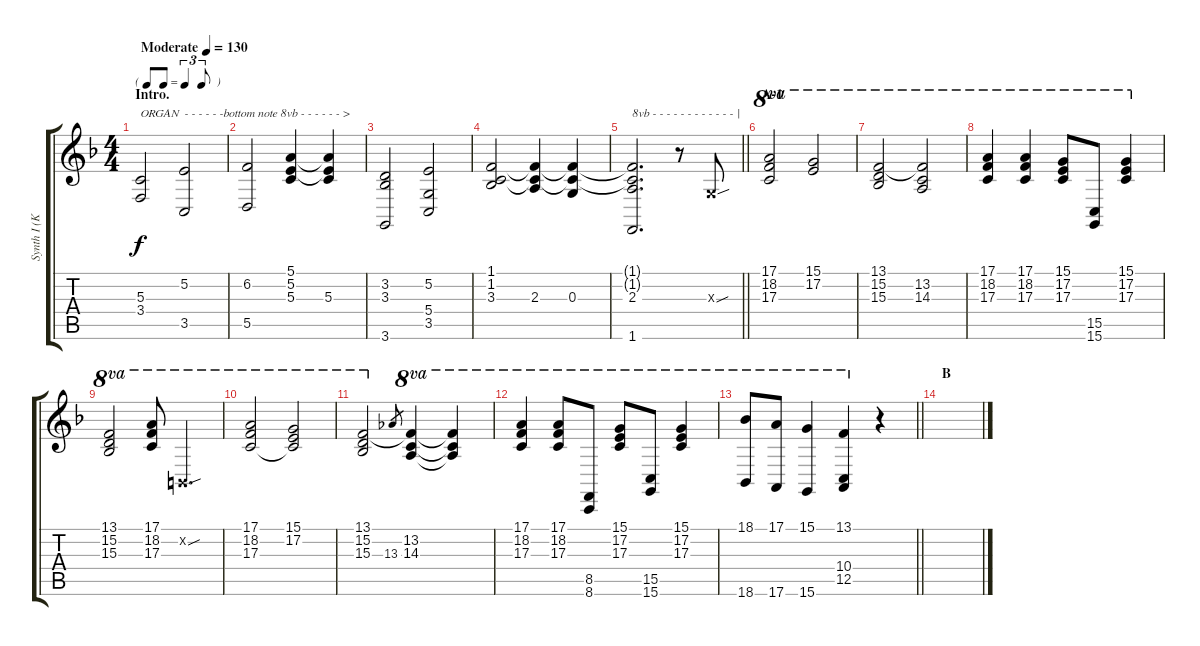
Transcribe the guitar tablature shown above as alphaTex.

\track ("Synth I (Kotobuki Tsumugi)" "Synth I (K") {instrument drawbarorgan}
\staff {score tabs}
\tuning (E4 B3 G3 D3 A2 E2) {hide}
\ts (4 4)
\tf triplet8th
\section ("" "Intro.")
\tempo (130 "Moderate")
\clef g2
\ks f
(5.3 3.4).2{txt "ORGAN" dy f instrument drawbarorgan} (5.2 3.5).2{txt "- - - - - -bottom note 8vb - - - - - - >"} |
(6.2 5.5).2 (5.1 5.2 5.3).4 (5.1{t} 5.2{t} 5.3).4 |
(3.2 3.3 3.6).2 (5.2 5.4 3.5).2 |
(1.1 1.2 3.3).2 (1.1{t} 1.2{t} 2.3).4 (1.1{t} 1.2{t} 0.3).4 |
\barLineRight lightlight
(1.1{t} 1.2{t} 2.3 1.6).2{d txt "8vb - - - - - - - - - - - - |"} r.8 0.3{sou x}.8 |
\section ("" "A-1")
(17.1 18.2 17.3).2{ot 8va} (15.1 17.2).2{ot 8va} |
(13.1 15.2 15.3).2{ot 8va} (13.1{t} 13.2 14.3).2{ot 8va} |
(17.1 18.2 17.3).4{ot 8va} (17.1 18.2 17.3).4{ot 8va} (15.1 17.2 17.3).8{ot 8va} (15.5 15.6).8{ot 8va} (15.1 17.2 17.3).4{ot 8va} |
(13.1 15.2 15.3).2{ot 8va} (17.1 18.2 17.3).8{ot 8va} 0.2{sou x}.4{d ot 8va} |
(17.1 18.2 17.3).2{ot 8va} (15.1 17.2 17.3{t}).2{ot 8va} |
(13.1 15.2 15.3).2{ot 8va} 13.3.8{gr} (13.1{t} 13.2 14.3).4{ot 8va} (13.1{t} 13.2{t} 14.3{t}).4{ot 8va} |
(17.1 18.2 17.3).4{ot 8va} (17.1 18.2 17.3).8{ot 8va} (8.5 8.6).8{ot 8va} (15.1 17.2 17.3).8{ot 8va} (15.5 15.6).8{ot 8va} (15.1 17.2 17.3).4{ot 8va} |
\barLineRight lightlight
(18.1 18.6).8{ot 8va} (17.1 17.6).8{ot 8va} (15.1 15.6).4{ot 8va} (13.1 10.4 12.5).4{ot 8va} r.4 |
\section ("" "B")
